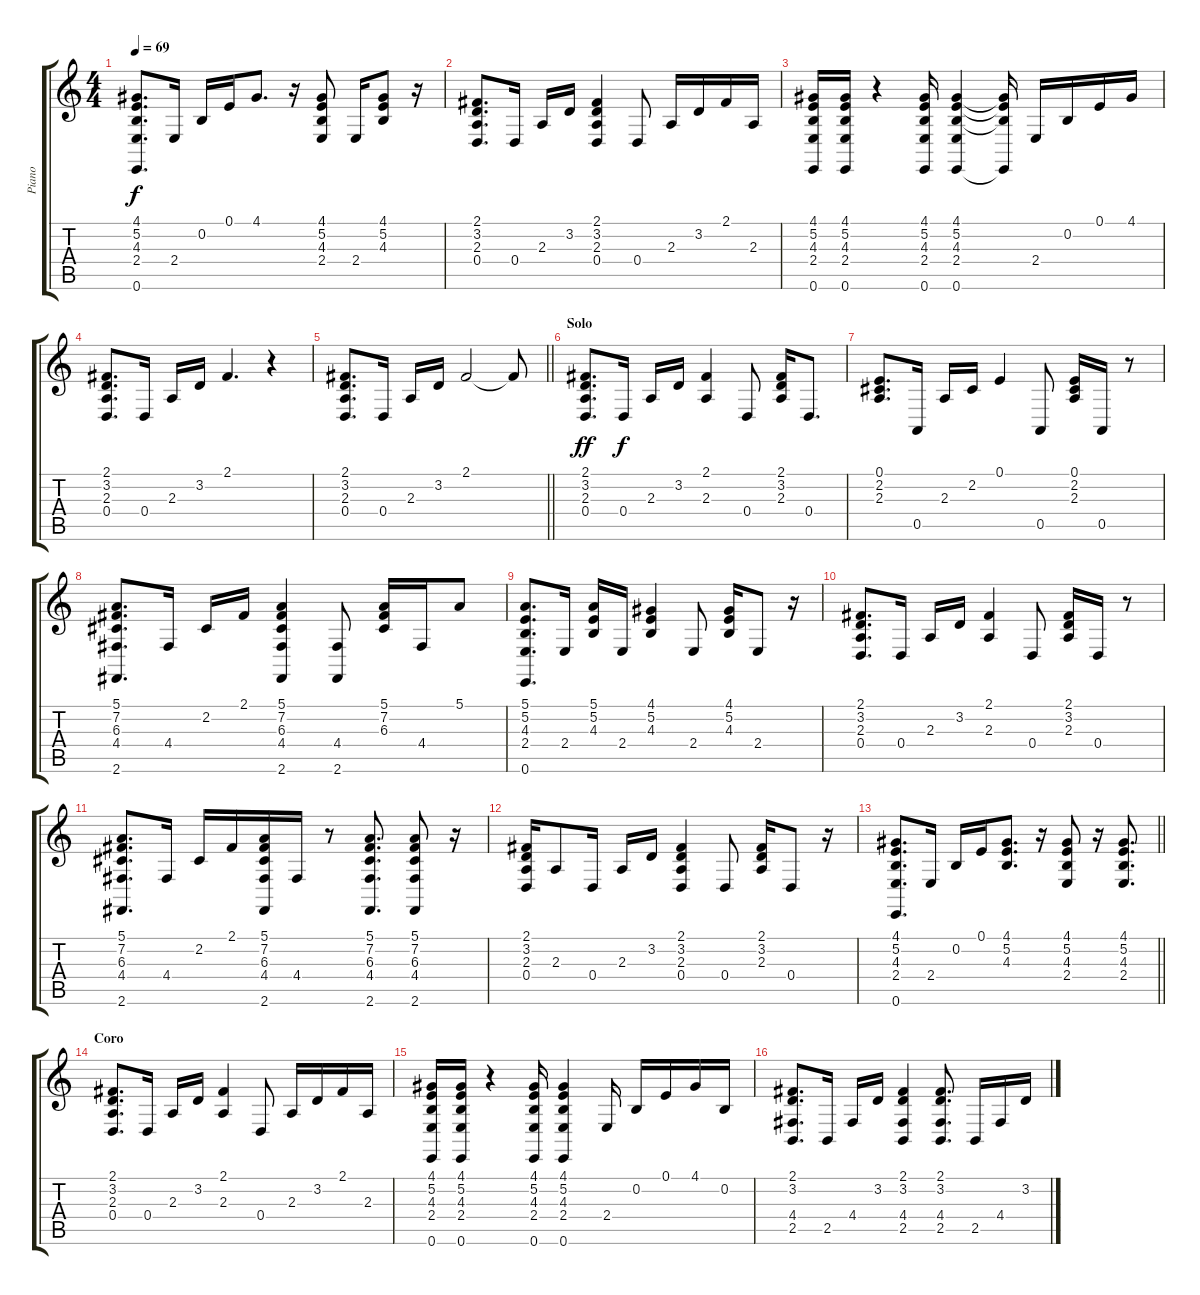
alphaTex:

\track ("Piano" "Piano") {instrument acousticgrandpiano}
\staff {score tabs}
\tuning (E4 B3 G3 D3 A2 E2) {hide}
\ts (4 4)
\tempo 69
\clef g2
\ks c
(4.1 5.2 4.3 2.4 0.6).8{d dy f} 2.4.16 0.2.16 0.1.16 4.1.8{d} r.16 (4.1 5.2 4.3 2.4).8 2.4.16 (4.1 5.2 4.3).8 r.16 |
(2.1 3.2 2.3 0.4).8{d} 0.4.16 2.3.16 3.2.16 (2.1 3.2 2.3 0.4).4 0.4.8 2.3.16 3.2.16 2.1.16 2.3.16 |
(4.1 5.2 4.3 2.4 0.6).16 (4.1 5.2 4.3 2.4 0.6).16 r.4 (4.1 5.2 4.3 2.4 0.6).16 (4.1 5.2 4.3 2.4 0.6).4 (4.1{t} 5.2{t} 4.3{t} 0.6{t}).16 2.4.16 0.2.16 0.1.16 4.1.16 |
(2.1 3.2 2.3 0.4).8{d} 0.4.16 2.3.16 3.2.16 2.1.4{d} r.4 |
\barLineRight lightlight
(2.1 3.2 2.3 0.4).8{d} 0.4.16 2.3.16 3.2.16 2.1.2 2.1{t}.8 |
\section ("" "Solo")
(2.1 3.2 2.3 0.4).8{d dy ff} 0.4.16{dy f} 2.3.16 3.2.16 (2.1 2.3).4 0.4.8 (2.1 3.2 2.3).16 0.4.8{d} |
(0.1 2.2 2.3).8{d} 0.5.16 2.3.16 2.2.16 0.1.4 0.5.8 (0.1 2.2 2.3).16 0.5.16 r.8 |
(5.1 7.2 6.3 4.4 2.6).8{d} 4.4.16 2.2.16 2.1.16 (5.1 7.2 6.3 4.4 2.6).4 (4.4 2.6).8 (5.1 7.2 6.3).16 4.4.16 5.1.8 |
(5.1 5.2 4.3 2.4 0.6).8{d} 2.4.16 (5.1 5.2 4.3).16 2.4.16 (4.1 5.2 4.3).4 2.4.8 (4.1 5.2 4.3).16 2.4.8 r.16 |
(2.1 3.2 2.3 0.4).8{d} 0.4.16 2.3.16 3.2.16 (2.1 2.3).4 0.4.8 (2.1 3.2 2.3).16 0.4.16 r.8 |
(5.1 7.2 6.3 4.4 2.6).8{d} 4.4.16 2.2.16 2.1.16 (5.1 7.2 6.3 4.4 2.6).16 4.4.16 r.8 (5.1 7.2 6.3 4.4 2.6).8{d} (5.1 7.2 6.3 4.4 2.6).8 r.16 |
(2.1 3.2 2.3 0.4).16 2.3.8 0.4.16 2.3.16 3.2.16 (2.1 3.2 2.3 0.4).4 0.4.8 (2.1 3.2 2.3).16 0.4.8 r.16 |
\barLineRight lightlight
(4.1 5.2 4.3 2.4 0.6).8{d} 2.4.16 0.2.16 0.1.16 (4.1 5.2 4.3).8{d} r.16 (4.1 5.2 4.3 2.4).8 r.16 (4.1 5.2 4.3 2.4).8{d} |
\section ("" "Coro")
(2.1 3.2 2.3 0.4).8{d} 0.4.16 2.3.16 3.2.16 (2.1 2.3).4 0.4.8 2.3.16 3.2.16 2.1.16 2.3.16 |
(4.1 5.2 4.3 2.4 0.6).16 (4.1 5.2 4.3 2.4 0.6).16 r.4 (4.1 5.2 4.3 2.4 0.6).16 (4.1 5.2 4.3 2.4 0.6).4 2.4.16 0.2.16 0.1.16 4.1.16 0.2.16 |
(2.1 3.2 4.4 2.5).8{d} 2.5.16 4.4.16 3.2.16 (2.1 3.2 4.4 2.5).4 (2.1 3.2 4.4 2.5).8{d} 2.5.16 4.4.16 3.2.16
